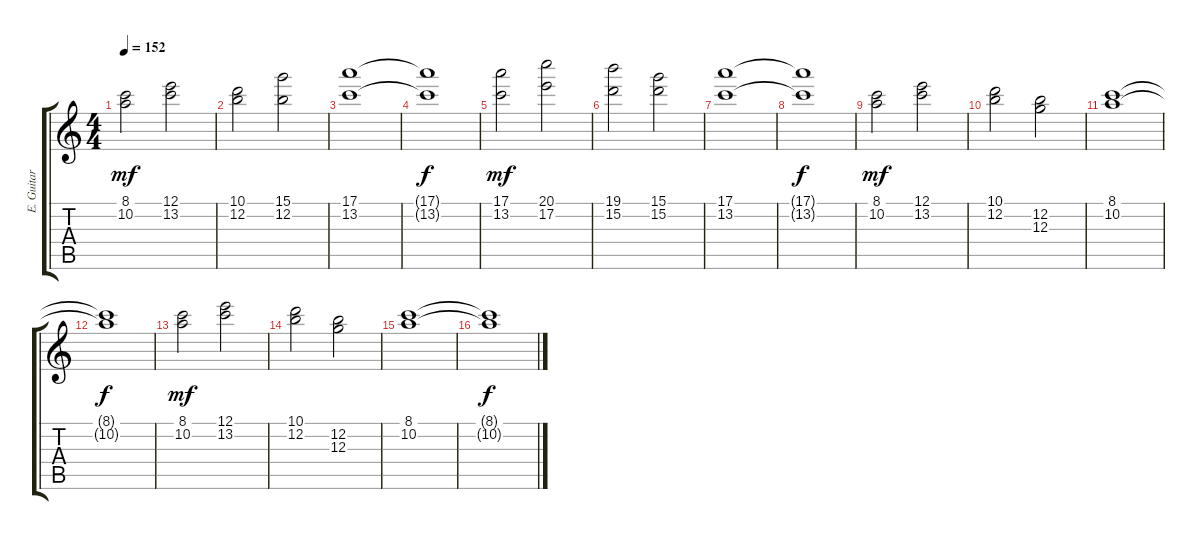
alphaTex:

\track ("E. Guitar II" "E. Guitar ") {instrument overdrivenguitar}
\staff {score tabs}
\tuning (E4 B3 G3 D3 A2 E2) {hide}
\ts (4 4)
\tempo 152
\clef g2
\ks c
(8.1 10.2).2{dy mf} (12.1 13.2).2 |
(10.1 12.2).2 (15.1 12.2).2 |
(17.1 13.2).1 |
(17.1{t} 13.2{t}).1{dy f} |
(17.1 13.2).2{dy mf} (20.1 17.2).2 |
(19.1 15.2).2 (15.1 15.2).2 |
(17.1 13.2).1 |
(17.1{t} 13.2{t}).1{dy f} |
(8.1 10.2).2{dy mf} (12.1 13.2).2 |
(10.1 12.2).2 (12.2 12.3).2 |
(8.1 10.2).1 |
(8.1{t} 10.2{t}).1{dy f} |
(8.1 10.2).2{dy mf volume 6} (12.1 13.2).2{volume 6} |
(10.1 12.2).2{volume 5} (12.2 12.3).2{volume 3} |
(8.1 10.2).1{volume 2} |
(8.1{t} 10.2{t}).1{dy f}
